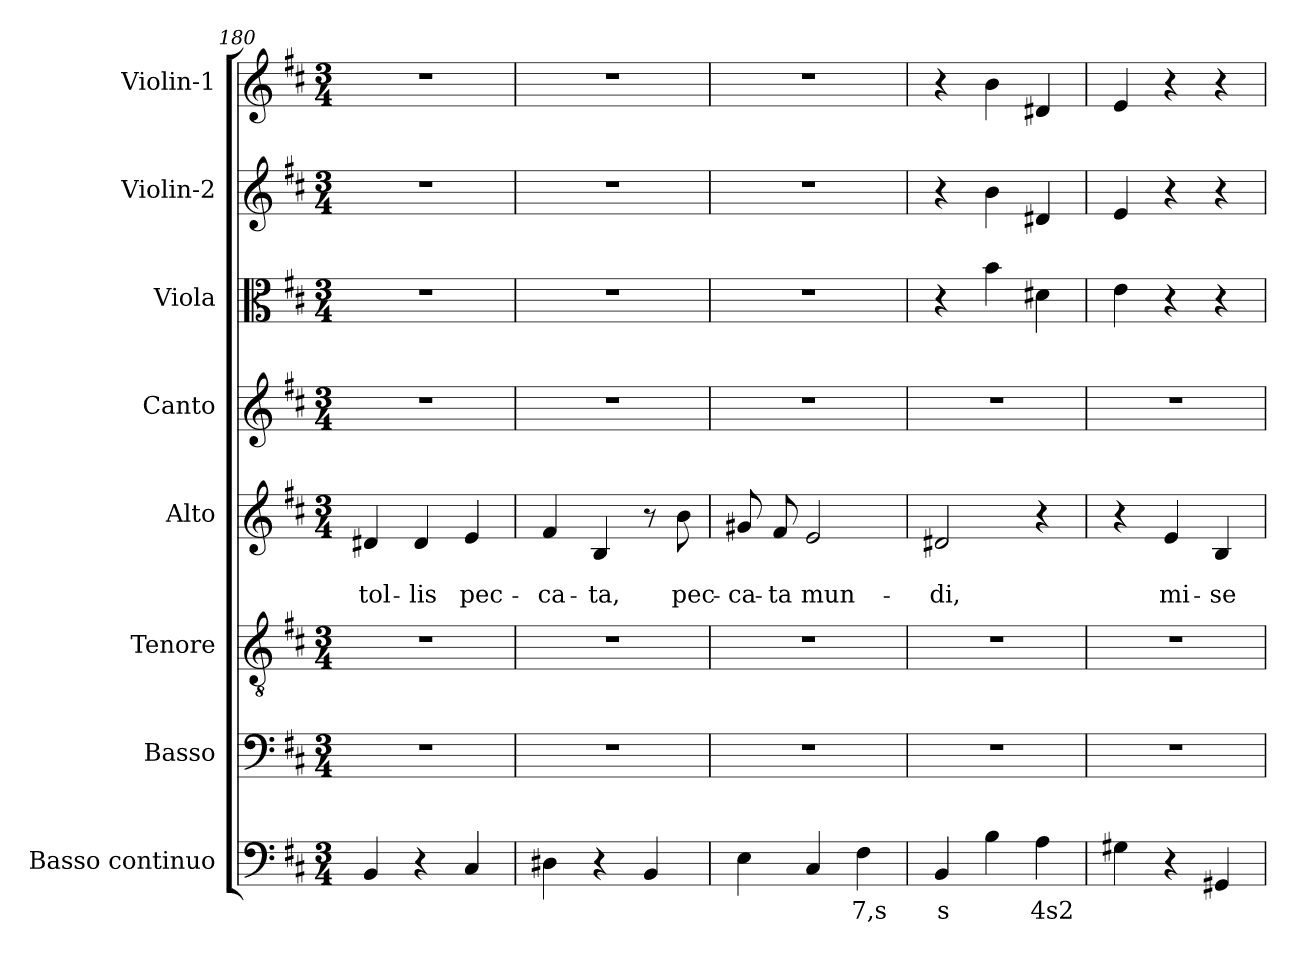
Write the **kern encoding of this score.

**kern	**text	**kern	**kern	**kern	**text	**text	**kern	**kern	**kern	**kern
*part8	*part8	*part7	*part6	*part5	*part5	*part5	*part4	*part3	*part2	*part1
*staff8	*staff8	*staff7	*staff6	*staff5	*staff5	*staff5	*staff4	*staff3	*staff2	*staff1
*I"Basso continuo	*	*I"Basso	*I"Tenore	*I"Alto	*	*	*I"Canto	*I"Viola	*I"Violin-2	*I"Violin-1
*I'BC	*	*I'B	*I'T	*I'A	*	*	*I'C	*I'Va	*I'V2	*I'V1
!!LO:LB:g=z
*clefF4	*	*clefF4	*clefGv2	*clefG2	*	*	*clefG2	*clefC3	*clefG2	*clefG2
*k[f#c#]	*	*k[f#c#]	*k[f#c#]	*k[f#c#]	*	*	*k[f#c#]	*k[f#c#]	*k[f#c#]	*k[f#c#]
*D:	*	*D:	*D:	*D:	*	*	*D:	*D:	*D:	*D:
*M3/4	*	*M3/4	*M3/4	*M3/4	*	*	*M3/4	*M3/4	*M3/4	*M3/4
=180	=180	=180	=180	=180	=180	=180	=180	=180	=180	=180
!	!	!	!	!	!	!LO:LY:b	!	!	!	!
4BB/	.	2.r	2.r	4d#X/	.	tol-	2.r	2.r	2.r	2.r
!	!	!	!	!	!	!LO:LY:b	!	!	!	!
4r	.	.	.	4d#/	.	-lis	.	.	.	.
!	!	!	!	!	!	!LO:LY:b	!	!	!	!
4C#/	.	.	.	4e/	.	pec-	.	.	.	.
=181	=181	=181	=181	=181	=181	=181	=181	=181	=181	=181
!	!	!	!	!	!	!LO:LY:b	!	!	!	!
4D#X\	.	2.r	2.r	4f#/	.	-ca-	2.r	2.r	2.r	2.r
!	!	!	!	!	!	!LO:LY:b	!	!	!	!
4r	.	.	.	4B/	.	-ta,	.	.	.	.
4BB/	.	.	.	8r	.	.	.	.	.	.
!	!	!	!	!	!	!LO:LY:b	!	!	!	!
.	.	.	.	8b\	.	pec-	.	.	.	.
=182	=182	=182	=182	=182	=182	=182	=182	=182	=182	=182
!	!	!	!	!	!	!LO:LY:b	!	!	!	!
4E\	.	2.r	2.r	8g#X/	.	-ca-	2.r	2.r	2.r	2.r
!	!	!	!	!	!	!LO:LY:b	!	!	!	!
.	.	.	.	8f#/	.	-ta	.	.	.	.
!	!	!	!	!	!	!LO:LY:b	!	!	!	!
4C#/	.	.	.	2e/	.	mun-	.	.	.	.
!	!LO:LY:b	!	!	!	!	!	!	!	!	!
4F#\	7,s	.	.	.	.	.	.	.	.	.
=183	=183	=183	=183	=183	=183	=183	=183	=183	=183	=183
!	!LO:LY:b	!	!	!	!	!LO:LY:b	!	!	!	!
4BB/	s	2.r	2.r	2d#X/	.	-di,	2.r	4r	4r	4r
4B\	.	.	.	.	.	.	.	4b\	4b\	4b\
!	!LO:LY:b	!	!	!	!	!	!	!	!	!
4A\	4s2	.	.	4r	.	.	.	4d#X\	4d#X/	4d#X/
=184	=184	=184	=184	=184	=184	=184	=184	=184	=184	=184
4G#X\	.	2.r	2.r	4r	.	.	2.r	4e\	4e/	4e/
!	!	!	!	!	!	!LO:LY:b	!	!	!	!
4r	.	.	.	4e/	.	mi-	.	4r	4r	4r
!	!	!	!	!	!	!LO:LY:b	!	!	!	!
4GG#X/	.	.	.	4B/	.	-se-	.	4r	4r	4r
=	=	=	=	=	=	=	=	=	=	=
*-	*-	*-	*-	*-	*-	*-	*-	*-	*-	*-
